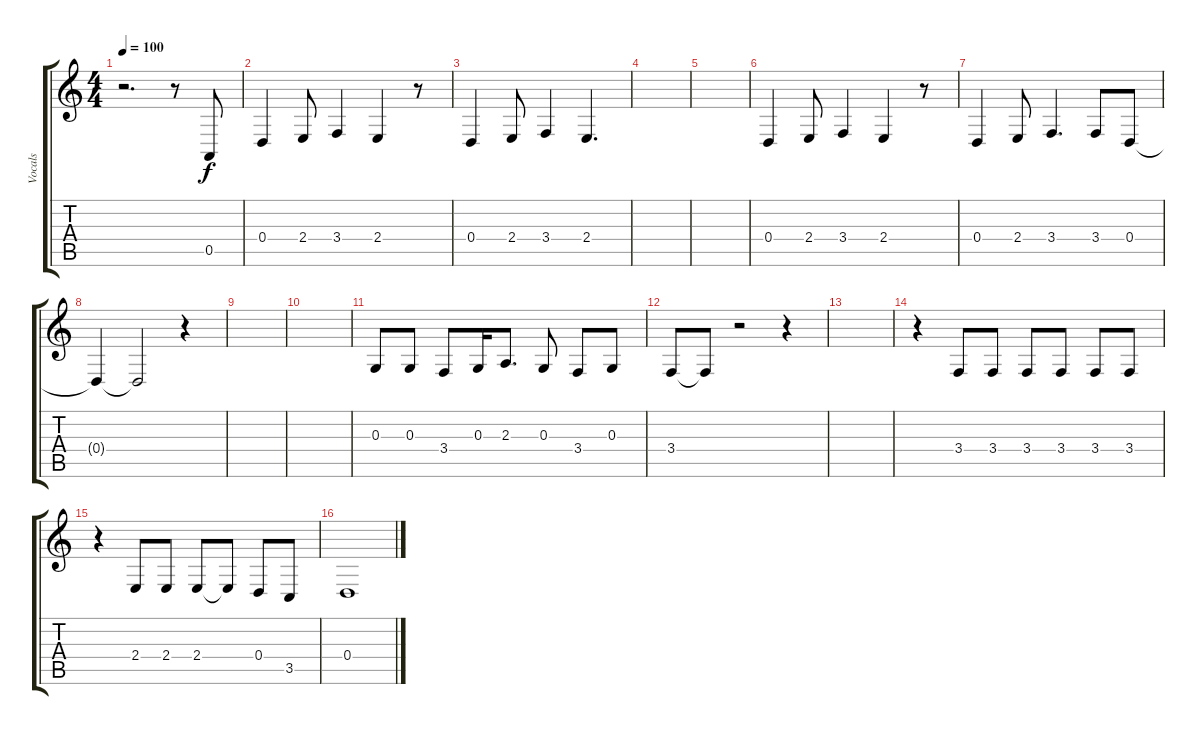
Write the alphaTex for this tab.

\track ("Vocals" "Vocals") {instrument lead6voice}
\staff {score tabs}
\tuning (E4 B3 G3 D3 A2 E2) {hide}
\ts (4 4)
\tempo 100
\clef g2
\ks c
r.2{d dy f} r.8 0.5.8 |
0.4.4 2.4.8 3.4.4 2.4.4 r.8 |
0.4.4 2.4.8 3.4.4 2.4.4{d} |
|
|
0.4.4 2.4.8 3.4.4 2.4.4 r.8 |
0.4.4 2.4.8 3.4.4{d} 3.4.8 0.4.8 |
0.4{t}.4 0.4{t}.2 r.4 |
|
|
0.3.8 0.3.8 3.4.8 0.3.16 2.3.8{d} 0.3.8 3.4.8 0.3.8 |
3.4.8 3.4{t}.8 r.2 r.4 |
|
r.4 3.4.8 3.4.8 3.4.8 3.4.8 3.4.8 3.4.8 |
r.4 2.4.8 2.4.8 2.4.8 2.4{t}.8 0.4.8 3.5.8 |
0.4.1
